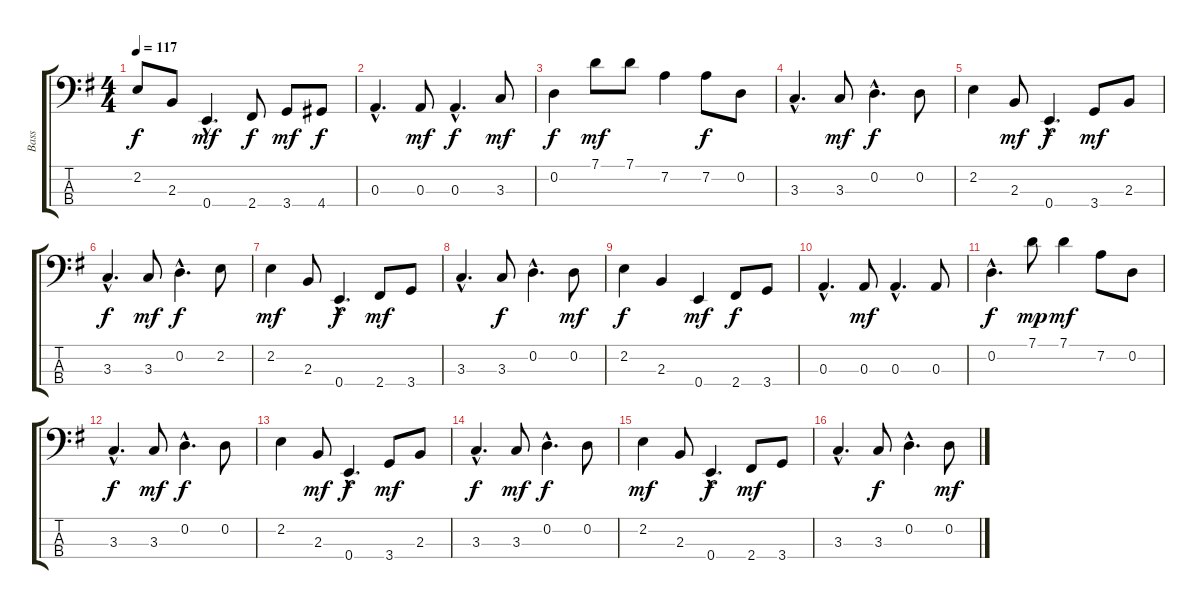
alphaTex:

\track ("Bass" "Bass") {instrument electricbasspick}
\staff {score tabs}
\tuning (G2 D2 A1 E1) {hide}
\ts (4 4)
\tempo 117
\clef f4
\ks g
2.2.8{dy f} 2.3.8 0.4{hac}.4{d dy mf} 2.4.8{dy f} 3.4.8{dy mf} 4.4.8{dy f} |
0.3{hac}.4{d} 0.3.8{dy mf} 0.3{hac}.4{d dy f} 3.3.8{dy mf} |
0.2.4{dy f} 7.1.8{dy mf} 7.1.8 7.2.4 7.2.8{dy f} 0.2.8 |
3.3{hac}.4{d} 3.3.8{dy mf} 0.2{hac}.4{d dy f} 0.2.8 |
2.2.4 2.3.8{dy mf} 0.4{hac}.4{d dy f} 3.4.8{dy mf} 2.3.8 |
3.3{hac}.4{d dy f} 3.3.8{dy mf} 0.2{hac}.4{d dy f} 2.2.8 |
2.2.4{dy mf} 2.3.8 0.4{hac}.4{d dy f} 2.4.8{dy mf} 3.4.8 |
3.3{hac}.4{d} 3.3.8{dy f} 0.2{hac}.4{d} 0.2.8{dy mf} |
2.2.4{dy f} 2.3.4 0.4.4{dy mf} 2.4.8{dy f} 3.4.8 |
0.3{hac}.4{d} 0.3.8{dy mf} 0.3{hac}.4{d} 0.3.8 |
0.2{hac}.4{d dy f} 7.1.8{dy mp} 7.1.4{dy mf} 7.2.8 0.2.8 |
3.3{hac}.4{d dy f} 3.3.8{dy mf} 0.2{hac}.4{d dy f} 0.2.8 |
2.2.4 2.3.8{dy mf} 0.4{hac}.4{d dy f} 3.4.8{dy mf} 2.3.8 |
3.3{hac}.4{d dy f} 3.3.8{dy mf} 0.2{hac}.4{d dy f} 0.2.8 |
2.2.4{dy mf} 2.3.8 0.4{hac}.4{d dy f} 2.4.8{dy mf} 3.4.8 |
3.3{hac}.4{d} 3.3.8{dy f} 0.2{hac}.4{d} 0.2.8{dy mf}
